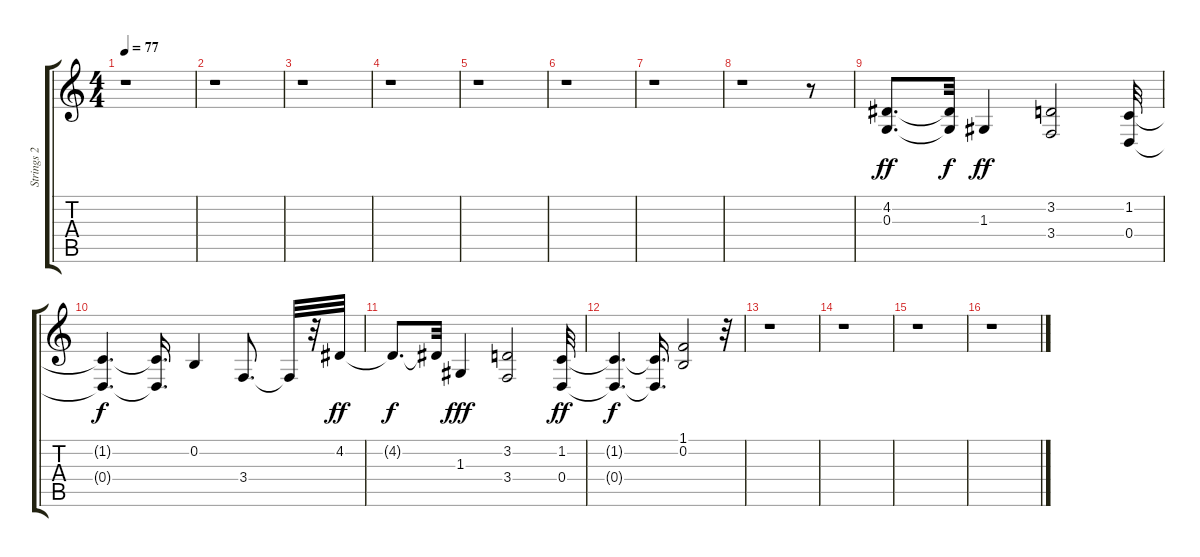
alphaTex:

\track ("Strings 2" "Strings 2") {instrument pad2warm}
\staff {score tabs}
\tuning (E4 B3 G3 D3 A2 E2) {hide}
\ts (4 4)
\tempo 77
\clef g2
\ks c
r.1{dy ff} |
r.1 |
r.1 |
r.1 |
r.1 |
r.1 |
r.1 |
r.1 r.8 |
(4.2 0.3).8{d} (4.2{t} 0.3{t}).32{dy f} 1.3.4{dy ff} (3.2 3.4).2 (1.2 0.4).32 |
(1.2{t} 0.4{t}).4{d dy f} (1.2{t} 0.4{t}).16{d} 0.2.4 3.4.8{d} 3.4{t}.32 r.32 4.2.32{dy ff} |
4.2{t}.8{d dy f} 4.2{t}.32 1.3.4{dy fff} (3.2 3.4).2 (1.2 0.4).32{dy ff} |
(1.2{t} 0.4{t}).4{d dy f} (1.2{t} 0.4{t}).16{d} (1.1 0.2).2 r.32 |
r.1 |
r.1 |
r.1 |
r.1
